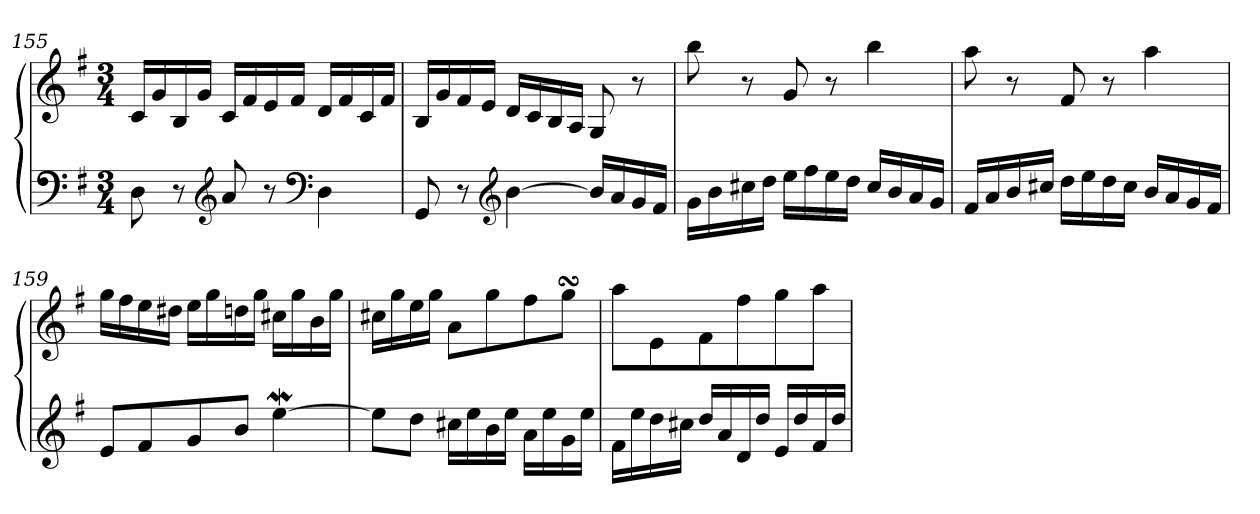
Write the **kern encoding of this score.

**kern	**kern
*part1	*part1
*staff2	*staff1
!!LO:LB:g=z
*clefF4	*clefG2
*k[f#]	*k[f#]
*G:	*G:
*M3/4	*M3/4
=155	=155
8D\	16c/LL
.	16g/
8r	16B/
.	16g/JJ
*clefG2	*
8a/	16c/LL
.	16f#/
8r	16e/
.	16f#/JJ
*clefF4	*
4D\	16d/LL
.	16f#/
.	16c/
.	16f#/JJ
=156	=156
8GG/	16B/LL
.	16g/
8r	16f#/
.	16e/JJ
*clefG2	*
[4b\	16d/LL
.	16c/
.	16B/
.	16A/JJ
16b/LL]	8G/
16a/	.
16g/	8r
16f#/JJ	.
=157	=157
16g\LL	8bb\
16b\	.
16cc#X\	8r
16dd\JJ	.
16ee\LL	8g/
16ff#\	.
16ee\	8r
16dd\JJ	.
16cc#/LL	4bb\
16b/	.
16a/	.
16g/JJ	.
!!LO:LB:g=z
=158	=158
16f#/LL	8aa\
16a/	.
16b/	8r
16cc#X/JJ	.
16dd\LL	8f#/
16ee\	.
16dd\	8r
16cc#\JJ	.
16b/LL	4aa\
16a/	.
16g/	.
16f#/JJ	.
=159	=159
8e/L	16gg\LL
.	16ff#\
8f#/	16ee\
.	16dd#X\JJ
8g/	16ee\LL
.	16gg\
8b/J	16ddn\
.	16gg\JJ
[4eeW\	16cc#X\LL
.	16gg\
.	16b\
.	16gg\JJ
=160	=160
8ee\L]	16cc#X\LL
.	16gg\
8dd\J	16ee\
.	16gg\JJ
16cc#X\LL	8a\L
16ee\	.
16b\	8gg\
16ee\JJ	.
16a\LL	8ff#\
16ee\	.
16g\	8ggsSSs\J
16ee\JJ	.
!!LO:LB:g=z
=161	=161
16f#\LL	8aa\L
16ee\	.
16dd\	8e\
16cc#X\JJ	.
16dd/LL	8f#\
16a/	.
16d/	8ff#\
16dd/JJ	.
16e/LL	8gg\
16dd/	.
16f#/	8aa\J
16dd/JJ	.
=	=
*-	*-
